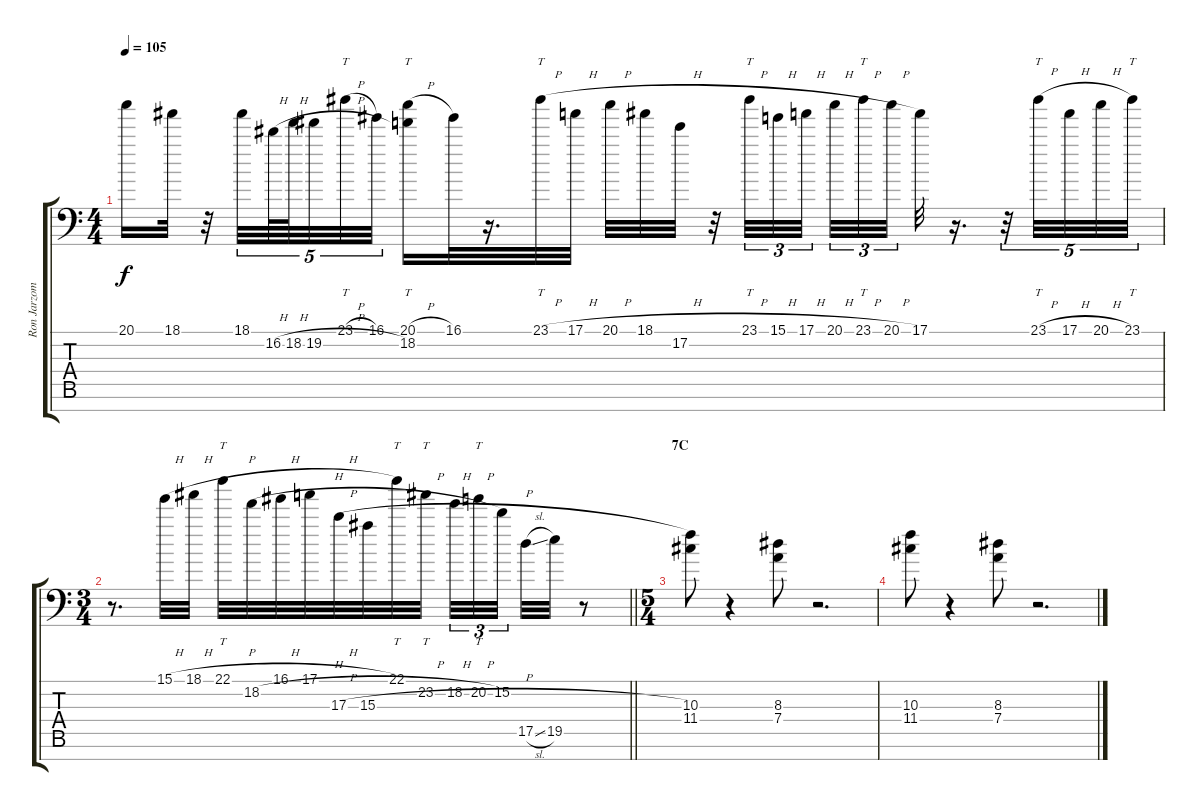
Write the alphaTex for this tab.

\track ("Ron Jarzombek - Lead 1" "Ron Jarzom") {instrument electricguitarjazz}
\staff {score tabs}
\tuning (E4 B3 G3 D3 A2 E2 A1) {hide}
\ts (4 4)
\tempo 105
\clef f4
\ks c
20.1.16{dy f} 18.1.32 r.32 18.1.32{tu (5 4)} 16.2{h}.64{tu (5 4)} 18.2{h}.64{tu (5 4)} 19.2{h}.32{tu (5 4)} 23.1{h}.32{tt tu (5 4)} 16.1.32{tu (5 4)} (20.1{h} 18.2).16{tt} 16.1.32 r.16{d} 23.1{h}.32{tt} 17.1{h}.32 20.1{h}.32 18.1{h}.32 17.2.32 r.32 23.1{h}.32{tt tu (3 2)} 15.1{h}.32{tu (3 2)} 17.1{h}.32{tu (3 2) beam splitsecondary} 20.1{h}.32{tu (3 2)} 23.1{h}.32{tt tu (3 2)} 20.1{h}.32{tu (3 2)} 17.1.32 r.16{d} r.32{tu (5 4)} 23.1{h}.32{tt tu (5 4)} 17.1{h}.32{tu (5 4)} 20.1{h}.32{tu (5 4)} 23.1.32{tt tu (5 4)} |
\ts (3 4)
\barLineRight lightlight
r.8{d} 15.1{h}.32 18.1{h}.32 22.1{h}.32{tt} 18.2{h}.32 16.1{h}.32 17.1{h}.32 17.3{h}.32 15.3{h}.32 22.1.32{tt} 23.2{h}.32{tt} 18.2{h}.32{tu (3 2)} 20.2{h}.32{tt tu (3 2)} 15.2.32{tu (3 2) beam splitsecondary} 17.5{sl}.32 19.5.32 r.8 |
\ts (5 4)
\section ("" "7C")
(10.3 11.4).8{volume 10 balance 0} r.4 (8.3 7.4).8 r.2{d} |
(10.3 11.4).8 r.4 (8.3 7.4).8 r.2{d}
